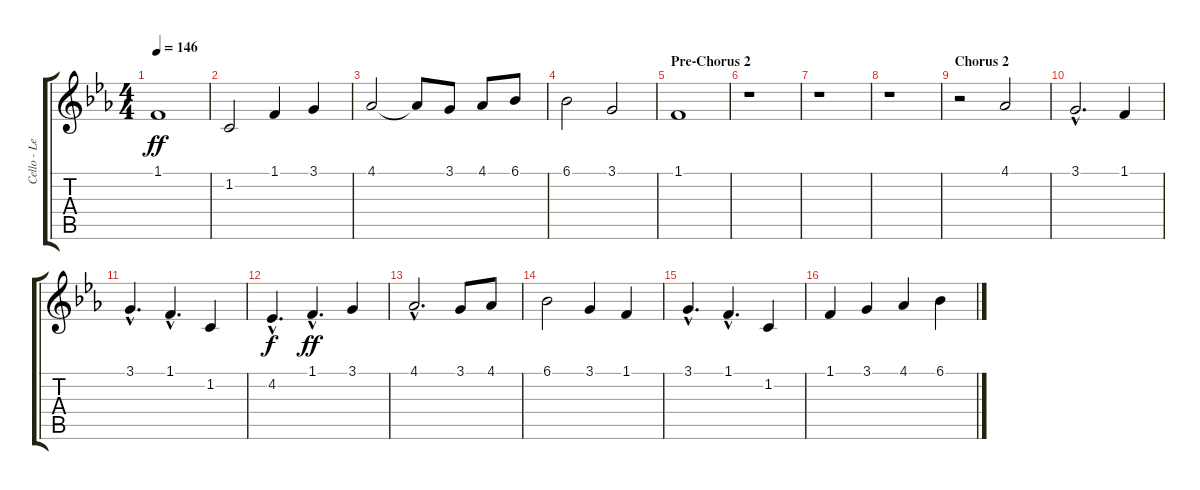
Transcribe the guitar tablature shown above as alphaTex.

\track ("Cello - Lead" "Cello - Le") {instrument cello}
\staff {score tabs}
\tuning (E4 B3 G3 D3 A2 E2) {hide}
\ts (4 4)
\tempo 146
\clef g2
\ks eb
1.1.1{dy ff} |
1.2.2 1.1.4 3.1.4 |
4.1.2 4.1{t}.8 3.1.8 4.1.8 6.1.8 |
6.1.2 3.1.2 |
\section ("" "Pre-Chorus 2")
1.1.1 |
r.1 |
r.1 |
r.1 |
\section ("" "Chorus 2")
r.2 4.1.2 |
3.1{hac}.2{d} 1.1.4 |
3.1{hac}.4{d} 1.1{hac}.4{d} 1.2.4 |
4.2{hac}.4{d dy f} 1.1{hac}.4{d dy ff} 3.1.4 |
4.1{hac}.2{d} 3.1.8 4.1.8 |
6.1.2 3.1.4 1.1.4 |
3.1{hac}.4{d} 1.1{hac}.4{d} 1.2.4 |
1.1.4 3.1.4 4.1.4 6.1.4
